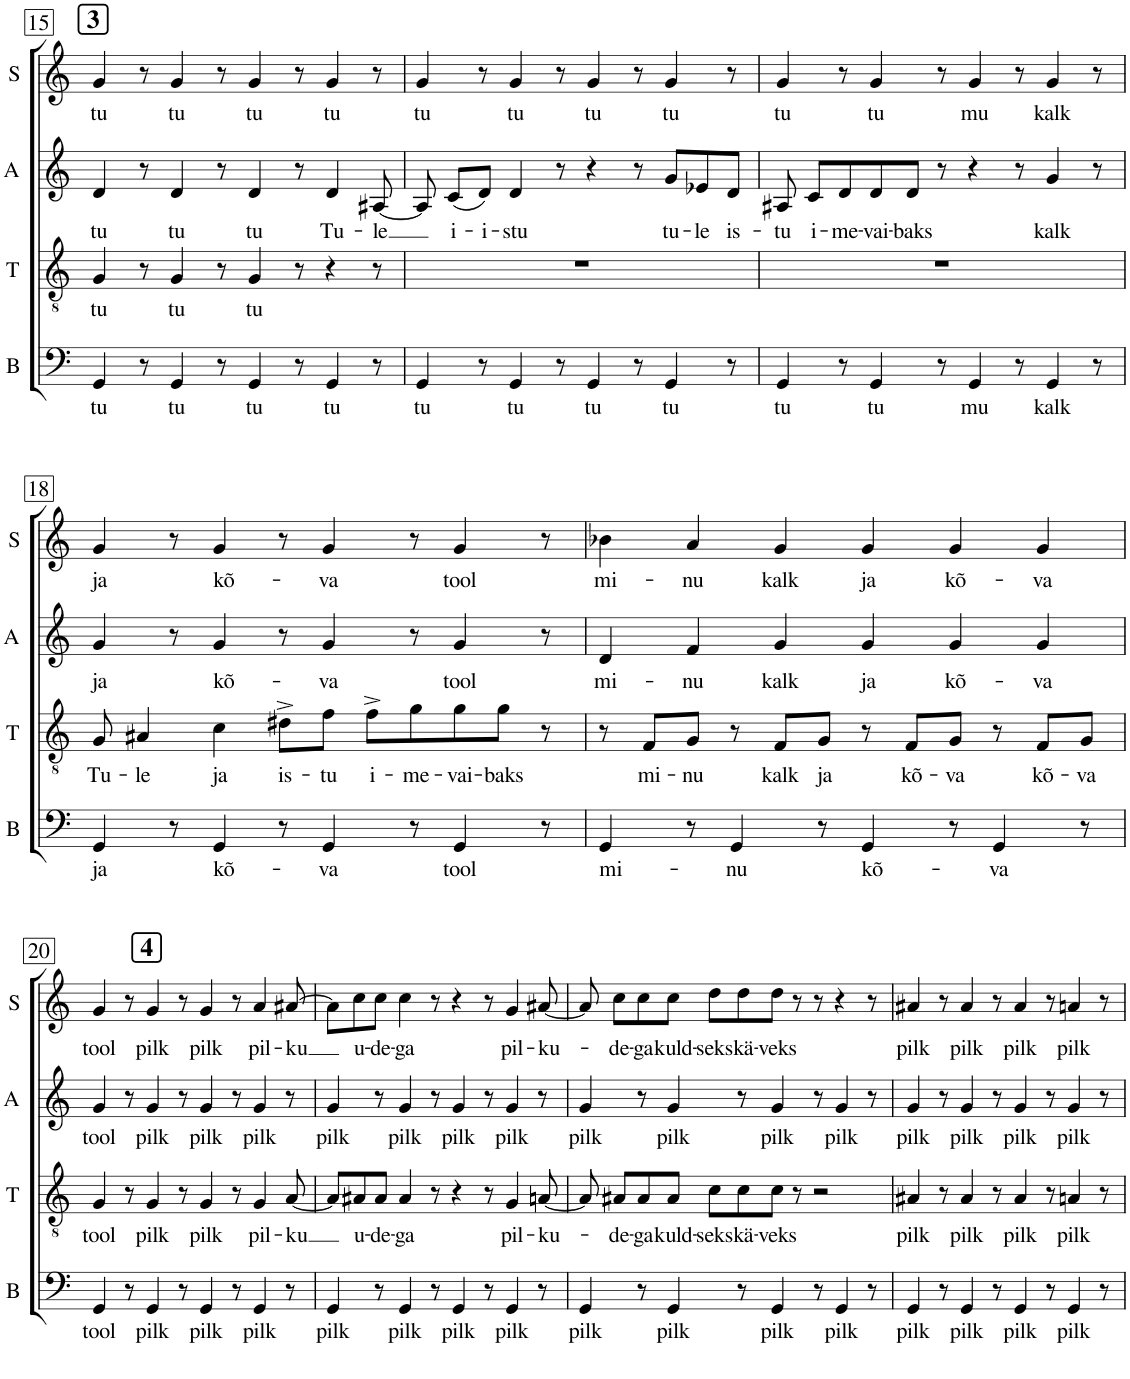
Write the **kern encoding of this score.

**kern	**text	**kern	**text	**kern	**text	**kern	**text
*part4	*part4	*part3	*part3	*part2	*part2	*part1	*part1
*staff4	*staff4	*staff3	*staff3	*staff2	*staff2	*staff1	*staff1
*I"B	*	*I"T	*	*I"A	*	*I"S	*
*I'B	*	*I'T	*	*I'A	*	*I'S	*
!!LO:PB:g=z
*clefF4	*	*clefGv2	*	*clefG2	*	*clefG2	*
*	*	*	*	*	*	*Trd-7c-12	*
*k[]	*	*k[]	*	*k[]	*	*k[]	*
*M6/4	*	*M6/4	*	*M6/4	*	*M6/4	*
!!LO:REH:place=s1:a:B:cj:fs=14:t=3
=15	=15	=15	=15	=15	=15	=15	=15
!	!LO:LY:b	!	!LO:LY:b	!	!LO:LY:b	!	!LO:LY:b
4GG/	tu	4G/	tu	4d/	tu	4g/	tu
8r	.	8r	.	8r	.	8r	.
!	!LO:LY:b	!	!LO:LY:b	!	!LO:LY:b	!	!LO:LY:b
4GG/	tu	4G/	tu	4d/	tu	4g/	tu
8r	.	8r	.	8r	.	8r	.
!	!LO:LY:b	!	!LO:LY:b	!	!LO:LY:b	!	!LO:LY:b
4GG/	tu	4G/	tu	4d/	tu	4g/	tu
8r	.	8r	.	8r	.	8r	.
!	!LO:LY:b	!	!	!	!LO:LY:b	!	!LO:LY:b
4GG/	tu	4r	.	4d/	Tu-	4g/	tu
!	!	!	!	!	!LO:LY:b	!	!
8r	.	8r	.	[8A#X/	-le	8r	.
=16	=16	=16	=16	=16	=16	=16	=16
!	!LO:LY:b	!	!	!	!	!	!LO:LY:b
4GG/	tu	1.r	.	8A#/]	.	4g/	tu
!	!	!	!	!	!LO:LY:b	!	!
.	.	.	.	(8c/L	i-	.	.
!	!	!	!	!	!LO:LY:b	!	!
8r	.	.	.	8d/J)	-i-	8r	.
!	!LO:LY:b	!	!	!	!LO:LY:b	!	!LO:LY:b
4GG/	tu	.	.	4d/	-stu	4g/	tu
8r	.	.	.	8r	.	8r	.
!	!LO:LY:b	!	!	!	!	!	!LO:LY:b
4GG/	tu	.	.	4r	.	4g/	tu
8r	.	.	.	8r	.	8r	.
!	!LO:LY:b	!	!	!	!LO:LY:b	!	!LO:LY:b
4GG/	tu	.	.	8g/L	tu-	4g/	tu
!	!	!	!	!	!LO:LY:b	!	!
.	.	.	.	8e-X/	-le	.	.
!	!	!	!	!	!LO:LY:b	!	!
8r	.	.	.	8d/J	is-	8r	.
=17	=17	=17	=17	=17	=17	=17	=17
!	!LO:LY:b	!	!	!	!LO:LY:b	!	!LO:LY:b
4GG/	tu	1.r	.	8A#X/	-tu	4g/	tu
!	!	!	!	!	!LO:LY:b	!	!
.	.	.	.	8c/L	i-	.	.
!	!	!	!	!	!LO:LY:b	!	!
8r	.	.	.	8d/	-me-	8r	.
!	!LO:LY:b	!	!	!	!LO:LY:b	!	!LO:LY:b
4GG/	tu	.	.	8d/	-vai-	4g/	tu
!	!	!	!	!	!LO:LY:b	!	!
.	.	.	.	8d/J	-baks	.	.
8r	.	.	.	8r	.	8r	.
!	!LO:LY:b	!	!	!	!	!	!LO:LY:b
4GG/	mu	.	.	4r	.	4g/	mu
8r	.	.	.	8r	.	8r	.
!	!LO:LY:b	!	!	!	!LO:LY:b	!	!LO:LY:b
4GG/	kalk	.	.	4g/	kalk	4g/	kalk
8r	.	.	.	8r	.	8r	.
!!LO:LB:g=z
=18	=18	=18	=18	=18	=18	=18	=18
!	!LO:LY:b	!	!LO:LY:b	!	!LO:LY:b	!	!LO:LY:b
4GG/	ja	8G/	Tu-	4g/	ja	4g/	ja
!	!	!	!LO:LY:b	!	!	!	!
.	.	4A#X/	-le	.	.	.	.
8r	.	.	.	8r	.	8r	.
!	!LO:LY:b	!	!LO:LY:b	!	!LO:LY:b	!	!LO:LY:b
4GG/	kõ-	4c\	ja	4g/	kõ-	4g/	kõ-
!	!	!	!LO:LY:b	!	!	!	!
8r	.	8d#X^\L	is-	8r	.	8r	.
!	!LO:LY:b	!	!LO:LY:b	!	!LO:LY:b	!	!LO:LY:b
4GG/	-va	8f\J	-tu	4g/	-va	4g/	-va
!	!	!	!LO:LY:b	!	!	!	!
.	.	8f^\L	i-	.	.	.	.
!	!	!	!LO:LY:b	!	!	!	!
8r	.	8g\	-me-	8r	.	8r	.
!	!LO:LY:b	!	!LO:LY:b	!	!LO:LY:b	!	!LO:LY:b
4GG/	tool	8g\	-vai-	4g/	tool	4g/	tool
!	!	!	!LO:LY:b	!	!	!	!
.	.	8g\J	-baks	.	.	.	.
8r	.	8r	.	8r	.	8r	.
=19	=19	=19	=19	=19	=19	=19	=19
!	!LO:LY:b	!	!	!	!LO:LY:b	!	!LO:LY:b
4GG/	mi-	8r	.	4d/	mi-	4b-X\	mi-
!	!	!	!LO:LY:b	!	!	!	!
.	.	8F/L	mi-	.	.	.	.
!	!	!	!LO:LY:b	!	!LO:LY:b	!	!LO:LY:b
8r	.	8G/J	-nu	4f/	-nu	4a/	-nu
!	!LO:LY:b	!	!	!	!	!	!
4GG/	-nu	8r	.	.	.	.	.
!	!	!	!LO:LY:b	!	!LO:LY:b	!	!LO:LY:b
.	.	8F/L	kalk	4g/	kalk	4g/	kalk
!	!	!	!LO:LY:b	!	!	!	!
8r	.	8G/J	ja	.	.	.	.
!	!LO:LY:b	!	!	!	!LO:LY:b	!	!LO:LY:b
4GG/	kõ-	8r	.	4g/	ja	4g/	ja
!	!	!	!LO:LY:b	!	!	!	!
.	.	8F/L	kõ-	.	.	.	.
!	!	!	!LO:LY:b	!	!LO:LY:b	!	!LO:LY:b
8r	.	8G/J	-va	4g/	kõ-	4g/	kõ-
!	!LO:LY:b	!	!	!	!	!	!
4GG/	-va	8r	.	.	.	.	.
!	!	!	!LO:LY:b	!	!LO:LY:b	!	!LO:LY:b
.	.	8F/L	kõ-	4g/	-va	4g/	-va
!	!	!	!LO:LY:b	!	!	!	!
8r	.	8G/J	-va	.	.	.	.
!!LO:LB:g=z
!!LO:REH:place=s1:a:B:cj:fs=14:t=4:qo=1.5
=20	=20	=20	=20	=20	=20	=20	=20
!	!LO:LY:b	!	!LO:LY:b	!	!LO:LY:b	!	!LO:LY:b
4GG/	tool	4G/	tool	4g/	tool	4g/	tool
8r	.	8r	.	8r	.	8r	.
!	!LO:LY:b	!	!LO:LY:b	!	!LO:LY:b	!	!LO:LY:b
4GG/	pilk	4G/	pilk	4g/	pilk	4g/	pilk
8r	.	8r	.	8r	.	8r	.
!	!LO:LY:b	!	!LO:LY:b	!	!LO:LY:b	!	!LO:LY:b
4GG/	pilk	4G/	pilk	4g/	pilk	4g/	pilk
8r	.	8r	.	8r	.	8r	.
!	!LO:LY:b	!	!LO:LY:b	!	!LO:LY:b	!	!LO:LY:b
4GG/	pilk	4G/	pil-	4g/	pilk	4a/	pil-
!	!	!	!LO:LY:b	!	!	!	!LO:LY:b
8r	.	[8A/	-ku	8r	.	[8a#X/	-ku
=21	=21	=21	=21	=21	=21	=21	=21
!	!LO:LY:b	!	!	!	!LO:LY:b	!	!
4GG/	pilk	8A/L]	.	4g/	pilk	8a#\L]	.
!	!	!	!LO:LY:b	!	!	!	!LO:LY:b
.	.	8A#X/	u-	.	.	8cc\	u-
!	!	!	!LO:LY:b	!	!	!	!LO:LY:b
8r	.	8A#/J	-de-	8r	.	8cc\J	-de-
!	!LO:LY:b	!	!LO:LY:b	!	!LO:LY:b	!	!LO:LY:b
4GG/	pilk	4A#/	-ga	4g/	pilk	4cc\	-ga
8r	.	8r	.	8r	.	8r	.
!	!LO:LY:b	!	!	!	!LO:LY:b	!	!
4GG/	pilk	4r	.	4g/	pilk	4r	.
8r	.	8r	.	8r	.	8r	.
!	!LO:LY:b	!	!LO:LY:b	!	!LO:LY:b	!	!LO:LY:b
4GG/	pilk	4G/	pil-	4g/	pilk	4g/	pil-
!	!	!	!LO:LY:b	!	!	!	!LO:LY:b
8r	.	[8An/	-ku-	8r	.	[8a#X/	-ku-
=22	=22	=22	=22	=22	=22	=22	=22
!	!LO:LY:b	!	!	!	!LO:LY:b	!	!
4GG/	pilk	8A/]	.	4g/	pilk	8a#/]	.
!	!	!	!LO:LY:b	!	!	!	!LO:LY:b
.	.	8A#X/L	-de-	.	.	8cc\L	-de-
!	!	!	!LO:LY:b	!	!	!	!LO:LY:b
8r	.	8A#/	-ga	8r	.	8cc\	-ga
!	!LO:LY:b	!	!LO:LY:b	!	!LO:LY:b	!	!LO:LY:b
4GG/	pilk	8A#/J	kuld-	4g/	pilk	8cc\J	kuld-
!	!	!	!LO:LY:b	!	!	!	!LO:LY:b
.	.	8c\L	-seks	.	.	8dd\L	-seks
!	!	!	!LO:LY:b	!	!	!	!LO:LY:b
8r	.	8c\	kä-	8r	.	8dd\	kä-
!	!LO:LY:b	!	!LO:LY:b	!	!LO:LY:b	!	!LO:LY:b
4GG/	pilk	8c\J	-veks	4g/	pilk	8dd\J	-veks
.	.	8r	.	.	.	8r	.
8r	.	2r	.	8r	.	8r	.
!	!LO:LY:b	!	!	!	!LO:LY:b	!	!
4GG/	pilk	.	.	4g/	pilk	4r	.
8r	.	.	.	8r	.	8r	.
=23	=23	=23	=23	=23	=23	=23	=23
!	!LO:LY:b	!	!LO:LY:b	!	!LO:LY:b	!	!LO:LY:b
4GG/	pilk	4A#X/	pilk	4g/	pilk	4a#X/	pilk
8r	.	8r	.	8r	.	8r	.
!	!LO:LY:b	!	!LO:LY:b	!	!LO:LY:b	!	!LO:LY:b
4GG/	pilk	4A#/	pilk	4g/	pilk	4a#/	pilk
8r	.	8r	.	8r	.	8r	.
!	!LO:LY:b	!	!LO:LY:b	!	!LO:LY:b	!	!LO:LY:b
4GG/	pilk	4A#/	pilk	4g/	pilk	4a#/	pilk
8r	.	8r	.	8r	.	8r	.
!	!LO:LY:b	!	!LO:LY:b	!	!LO:LY:b	!	!LO:LY:b
4GG/	pilk	4An/	pilk	4g/	pilk	4an/	pilk
8r	.	8r	.	8r	.	8r	.
=	=	=	=	=	=	=	=
*-	*-	*-	*-	*-	*-	*-	*-
